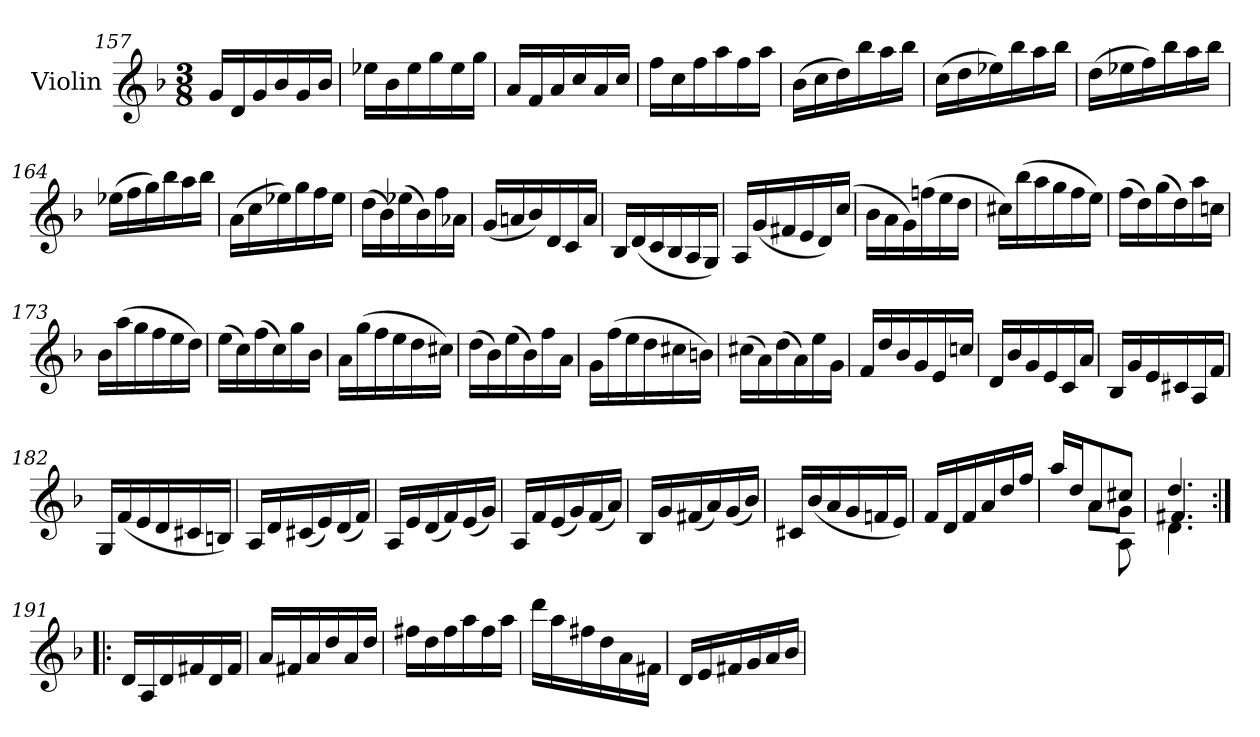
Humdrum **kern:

**kern
*part1
*staff1
*I"Violin
*I'Vln.
*clefG2
*k[b-]
*M3/8
=157
16g/LL
16d/
16g/
16b-/
16g/
16b-/JJ
=158
16ee-X\LL
16b-\
16ee-\
16gg\
16ee-\
16gg\JJ
=159
16a/LL
16f/
16a/
16cc/
16a/
16cc/JJ
=160
16ff\LL
16cc\
16ff\
16aa\
16ff\
16aa\JJ
!!LO:LB:g=z
=161
(16b-\LL
16cc\
16dd\)
16bb-\
16aa\
16bb-\JJ
=162
(16cc\LL
16dd\
16ee-X\)
16bb-\
16aa\
16bb-\JJ
=163
(16dd\LL
16ee-X\
16ff\)
16bb-\
16aa\
16bb-\JJ
=164
(16ee-X\LL
16ff\
16gg\)
16bb-\
16aa\
16bb-\JJ
=165
(16a\LL
16cc\
16ee-X\)
16gg\
16ff\
16ee-\JJ
=166
(16dd\LL
16b-\)
(16ee-X\
16b-\)
16ff\
16a-X\JJ
=167
(16g/LL
16an/
16b-/)
16d/
16c/
16a/JJ
!!LO:LB:g=z
=168
16B-/LL
(16d/
16c/
16B-/
16A/
16G/JJ)
=169
16A/LL
(16g/
16f#X/
16e/
16d/)
(>16cc/JJ
=170
16b-\LL
16a\
16g\)
(16ffn\
16ee\
16dd\JJ
=171
16cc#X\LL)
(16bb-\
16aa\
16gg\
16ff\
16ee\JJ)
=172
(16ff\LL
16dd\)
(16gg\
16dd\)
16aa\
16ccn\JJ
=173
16b-\LL
(16aa\
16gg\
16ff\
16ee\
16dd\JJ)
=174
(16ee\LL
16cc\)
(16ff\
16cc\)
16gg\
16b-\JJ
=175
16a\LL
(16gg\
16ff\
16ee\
16dd\
16cc#X\JJ)
!!LO:LB:g=z
=176
(16dd\LL
16b-\)
(16ee\
16b-\)
16ff\
16a\JJ
=177
16g\LL
(16ff\
16ee\
16dd\
16cc#X\
16bn\JJ)
=178
(16cc#X\LL
16a\)
(16dd\
16a\)
16ee\
16g\JJ
=179
16f/LL
16dd/
16b-/
16g/
16e/
16ccn/JJ
=180
16d/LL
16b-/
16g/
16e/
16c/
16a/JJ
=181
16B-/LL
16g/
16e/
16c#X/
16A/
16f/JJ
=182
16G/LL
(16f/
16e/
16d/
16c#X/
16Bn/JJ)
!!LO:LB:g=z
=183
16A/LL
16d/
(16c#X/
16e/)
(16d/
16f/JJ)
=184
16A/LL
16e/
(16d/
16f/)
(16e/
16g/JJ)
=185
16A/LL
16f/
(16e/
16g/)
(16f/
16a/JJ)
=186
16B-/LL
16g/
(16f#X/
16a/)
(16g/
16b-/JJ)
=187
16c#X/LL
(16b-/
16a/
16g/
16fn/
16e/JJ)
=188
16f/LL
16d/
16f/
16a/
16dd/
16ff/JJ
=189
*^
*	*^
16aa/LL	8ryy	8ryy
16dd/J	.	.
8a/	8a\L	8ryy
8cc#X/J	8g\J	8A\
=190	=190	=190
4.dd/	4.d\	4.f#X/
*v	*v	*v
!!LO:LB:g=z
=191:|!|:
16d/LL
16A/
16d/
16f#X/
16d/
16f#/JJ
=192
16a/LL
16f#X/
16a/
16dd/
16a/
16dd/JJ
=193
16ff#X\LL
16dd\
16ff#\
16aa\
16ff#\
16aa\JJ
=194
16ddd\LL
16aa\
16ff#X\
16dd\
16a\
16f#X\JJ
=195
16d/LL
16e/
16f#X/
16g/
16a/
16b-/JJ
=
*-
